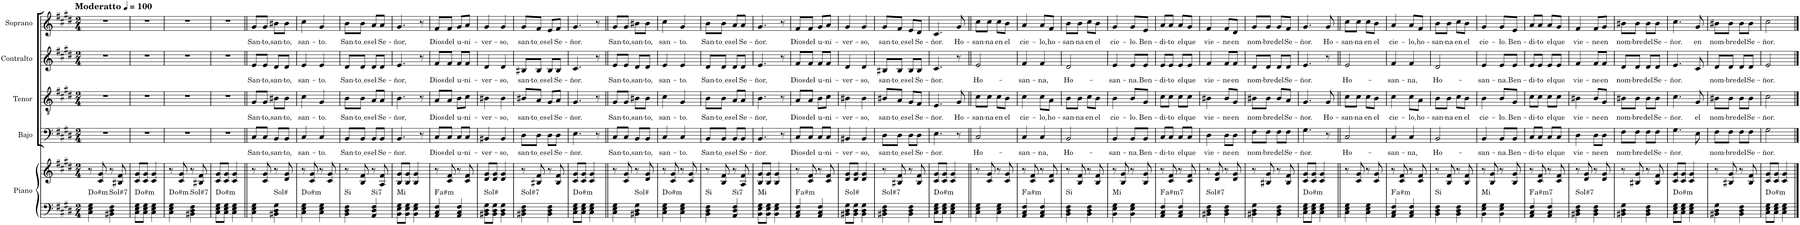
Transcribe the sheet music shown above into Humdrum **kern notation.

**kern	**kern	**harte	**kern	**text	**kern	**text	**kern	**text	**kern	**text
*part5	*part5	*part5	*part4	*part4	*part3	*part3	*part2	*part2	*part1	*part1
*staff6	*staff5	*	*staff4	*staff4	*staff3	*staff3	*staff2	*staff2	*staff1	*staff1
*I"Piano	*	*	*I"Bajo	*	*I"Tenor	*	*I"Contralto	*	*I"Soprano	*
*I'Pno.	*	*	*I'B.	*	*I'T.	*	*I'C.	*	*I'S.	*
*clefF4	*clefG2	*	*clefF4	*	*clefGv2	*	*clefG2	*	*clefG2	*
*k[f#c#g#d#]	*k[f#c#g#d#]	*	*k[f#c#g#d#]	*	*k[f#c#g#d#]	*	*k[f#c#g#d#]	*	*k[f#c#g#d#]	*
*M2/4	*M2/4	*	*M2/4	*	*M2/4	*	*M2/4	*	*M2/4	*
*MM100	*MM100	*	*MM100	*	*MM100	*	*MM100	*	*MM100	*
=1	=1	=1	=1	=1	=1	=1	=1	=1	=1	=1
!	!	!	!	!	!	!	!	!	!LO:TX:a:B:t=Moderatto	!
4C#\ 4E\ 4G#\	8r	D:dim	2r	.	2r	.	2r	.	2r	.
.	8c#/ 8g#/	.	.	.	.	.	.	.	.	.
!	!	!LO:H:kt=Sol#7	!	!	!	!	!	!	!	!
4BB#X\ 4D#\ 4F#\	8r	N	.	.	.	.	.	.	.	.
.	8B#X/ 8f#/	.	.	.	.	.	.	.	.	.
=2	=2	=2	=2	=2	=2	=2	=2	=2	=2	=2
8C#\ 8E\ 8G#\L	8c#/ 8g#/L	D:dim	2r	.	2r	.	2r	.	2r	.
8C#\ 8E\ 8G#\J	8c#/ 8g#/J	.	.	.	.	.	.	.	.	.
4C#\ 4E\ 4G#\	4c#/ 4g#/	.	.	.	.	.	.	.	.	.
=3	=3	=3	=3	=3	=3	=3	=3	=3	=3	=3
4C#\ 4E\ 4G#\	8r	D:dim	2r	.	2r	.	2r	.	2r	.
.	8c#/ 8g#/	.	.	.	.	.	.	.	.	.
!	!	!LO:H:kt=Sol#7	!	!	!	!	!	!	!	!
4BB#X\ 4D#\ 4F#\	8r	N	.	.	.	.	.	.	.	.
.	8B#X/ 8f#/	.	.	.	.	.	.	.	.	.
=4	=4	=4	=4	=4	=4	=4	=4	=4	=4	=4
8C#\ 8E\ 8G#\L	8c#/ 8g#/L	D:dim	2r	.	2r	.	2r	.	2r	.
8C#\ 8E\ 8G#\J	8c#/ 8g#/J	.	.	.	.	.	.	.	.	.
4C#\ 4E\ 4G#\	4c#/ 4g#/	.	.	.	.	.	.	.	.	.
=5||	=5||	=5||	=5||	=5||	=5||	=5||	=5||	=5||	=5||	=5||
!	!	!	!	!LO:LY:b	!	!LO:LY:b	!	!LO:LY:b	!	!LO:LY:b
4C#\ 4E\ 4G#\	8r	.	8C#/L	San-	8G#/L	San-	8e/L	San-	8g#/L	San-
!	!	!	!	!LO:LY:b	!	!LO:LY:b	!	!LO:LY:b	!	!LO:LY:b
.	8c#/ 8g#/	.	8C#/J	-to,	8G#/J	-to,	8e/J	-to,	8g#/J	-to,
!	!	!LO:H:kt=Sol#	!	!LO:LY:b	!	!LO:LY:b	!	!LO:LY:b	!	!LO:LY:b
4BB#X\ 4D#\ 4G#\	8r	N	8BB/L	san-	8B#X\L	san-	8d#/L	san-	8b#X\L	san-
!	!	!	!	!LO:LY:b	!	!LO:LY:b	!	!LO:LY:b	!	!LO:LY:b
.	8d#/ 8g#/	.	8BB/J	-to,	8B#\J	-to,	8d#/J	-to,	8b#\J	-to,
=6	=6	=6	=6	=6	=6	=6	=6	=6	=6	=6
!	!	!	!	!LO:LY:b	!	!LO:LY:b	!	!LO:LY:b	!	!LO:LY:b
4C#\ 4E\ 4G#\	8r	D:dim	4C#/	san-	4c#\	san-	4e/	san-	4cc#\	san-
.	8c#/ 8g#/	.	.	.	.	.	.	.	.	.
!	!	!	!	!LO:LY:b	!	!LO:LY:b	!	!LO:LY:b	!	!LO:LY:b
4C#\ 4E\ 4G#\	8r	.	4C#/	-to.	4G#/	-to.	4e/	-to.	4g#/	-to.
.	8c#/ 8g#/	.	.	.	.	.	.	.	.	.
=7	=7	=7	=7	=7	=7	=7	=7	=7	=7	=7
!	!	!LO:H:kt=Si	!	!LO:LY:b	!	!LO:LY:b	!	!LO:LY:b	!	!LO:LY:b
4BB\ 4D#\ 4F#\	8r	N	8BB/L	San-	8B\L	San-	8d#/L	San-	8b\L	San-
!	!	!	!	!LO:LY:b	!	!LO:LY:b	!	!LO:LY:b	!	!LO:LY:b
.	8B/ 8f#/	.	8BB/J	to es	8B\J	to es	8d#/J	to es	8b\J	to es
!	!	!LO:H:kt=Si7	!	!LO:LY:b	!	!LO:LY:b	!	!LO:LY:b	!	!LO:LY:b
4AA/ 4D#/ 4F#/	8r	N	8BB/L	el	8A/L	el	8d#/L	el	8a/L	el
!	!	!	!	!LO:LY:b	!	!LO:LY:b	!	!LO:LY:b	!	!LO:LY:b
.	8A/ 8f#/	.	8BB/J	Se-	8A/J	Se-	8d#/J	Se-	8a/J	Se-
=8	=8	=8	=8	=8	=8	=8	=8	=8	=8	=8
!	!	!LO:H:kt=Mi	!	!LO:LY:b	!	!LO:LY:b	!	!LO:LY:b	!	!LO:LY:b
8BB\ 8E\ 8G#\L	8B/ 8g#/L	N	4.BB/	-ñor.	4.B\	-ñor,	4.e/	-ñor,	4.g#/	-ñor,
8BB\ 8E\ 8G#\J	8B/ 8g#/J	.	.	.	.	.	.	.	.	.
4BB\ 4E\ 4G#\	4B/ 4g#/	.	.	.	.	.	.	.	.	.
.	.	.	8r	.	8r	.	8r	.	8r	.
=9	=9	=9	=9	=9	=9	=9	=9	=9	=9	=9
!	!	!LO:H:kt=a#m	!	!LO:LY:b	!	!LO:LY:b	!	!LO:LY:b	!	!LO:LY:b
4AA/ 4C#/ 4F#/	8r	.	8C#/L	Dios	8A/L	Dios	8f#/L	Dios	8f#/L	Dios
!	!	!	!	!LO:LY:b	!	!LO:LY:b	!	!LO:LY:b	!	!LO:LY:b
.	8c#/ 8f#/	.	8C#/J	del	8A/J	del	8f#/J	del	8f#/J	del
!	!	!	!	!LO:LY:b	!	!LO:LY:b	!	!LO:LY:b	!	!LO:LY:b
4AA/ 4C#/ 4F#/	8r	.	8C#/L	u-	8B\L	u-	8f#/L	u-	8g#/L	u-
!	!	!	!	!LO:LY:b	!	!LO:LY:b	!	!LO:LY:b	!	!LO:LY:b
.	8c#/ 8f#/	.	8C#/J	-ni-	8c#\J	-ni-	8f#/J	-ni-	8a/J	-ni-
=10	=10	=10	=10	=10	=10	=10	=10	=10	=10	=10
!	!	!LO:H:kt=Sol#	!	!LO:LY:b	!	!LO:LY:b	!	!LO:LY:b	!	!LO:LY:b
8BB#X\ 8D#\ 8G#\L	8d#/ 8g#/L	N	4BB#X/	-ver-	4B#X\	-ver-	4d#/	-ver-	4g#/	-ver-
8BB#\ 8D#\ 8G#\J	8d#/ 8g#/J	.	.	.	.	.	.	.	.	.
!	!	!	!	!LO:LY:b	!	!LO:LY:b	!	!LO:LY:b	!	!LO:LY:b
4BB#\ 4D#\ 4G#\	4d#/ 4g#/	.	4BB#/	-so,	4B#\	-so,	4d#/	-so,	4g#/	-so,
=11	=11	=11	=11	=11	=11	=11	=11	=11	=11	=11
!	!	!LO:H:kt=Sol#7	!	!LO:LY:b	!	!LO:LY:b	!	!LO:LY:b	!	!LO:LY:b
4BB#X\ 4D#\ 4F#\	8r	N	8D#\L	san-	8B#X/L	san-	8B#X/L	san-	8g#/L	san-
!	!	!	!	!LO:LY:b	!	!LO:LY:b	!	!LO:LY:b	!	!LO:LY:b
.	8B#X/ 8f#/	.	8D#\J	to es	8A/J	to es	8B#/J	to es	8f#/J	to es
!	!	!	!	!LO:LY:b	!	!LO:LY:b	!	!LO:LY:b	!	!LO:LY:b
4BB#\ 4D#\ 4F#\	8r	.	8D#\L	el	8G#/L	el	8B#/L	el	8e/L	el
!	!	!	!	!LO:LY:b	!	!LO:LY:b	!	!LO:LY:b	!	!LO:LY:b
.	8B#/ 8f#/	.	8D#\J	Se-	8A/J	Se-	8B#/J	Se-	8f#/J	Se-
=12	=12	=12	=12	=12	=12	=12	=12	=12	=12	=12
!	!	!	!	!LO:LY:b	!	!LO:LY:b	!	!LO:LY:b	!	!LO:LY:b
8C#\ 8E\ 8G#\L	8c#/ 8g#/L	D:dim	4.E\	-ñor.	4.G#/	-ñor.	4.c#/	-ñor.	4.g#/	-ñor.
8C#\ 8E\ 8G#\J	8c#/ 8g#/J	.	.	.	.	.	.	.	.	.
4C#\ 4E\ 4G#\	4c#/ 4g#/	.	.	.	.	.	.	.	.	.
.	.	.	8r	.	8r	.	8r	.	8r	.
=13||	=13||	=13||	=13||	=13||	=13||	=13||	=13||	=13||	=13||	=13||
!	!	!	!	!LO:LY:b	!	!LO:LY:b	!	!LO:LY:b	!	!LO:LY:b
4C#\ 4E\ 4G#\	8r	.	8C#/L	San-	8G#/L	San-	8e/L	San-	8g#/L	San-
!	!	!	!	!LO:LY:b	!	!LO:LY:b	!	!LO:LY:b	!	!LO:LY:b
.	8c#/ 8g#/	.	8C#/J	-to,	8G#/J	-to,	8e/J	-to,	8g#/J	-to,
!	!	!LO:H:kt=Sol#	!	!LO:LY:b	!	!LO:LY:b	!	!LO:LY:b	!	!LO:LY:b
4BB#X\ 4D#\ 4G#\	8r	N	8BB/L	san-	8B#X\L	san-	8d#/L	san-	8b#X\L	san-
!	!	!	!	!LO:LY:b	!	!LO:LY:b	!	!LO:LY:b	!	!LO:LY:b
.	8d#/ 8g#/	.	8BB/J	-to,	8B#\J	-to,	8d#/J	-to,	8b#\J	-to,
=14	=14	=14	=14	=14	=14	=14	=14	=14	=14	=14
!	!	!	!	!LO:LY:b	!	!LO:LY:b	!	!LO:LY:b	!	!LO:LY:b
4C#\ 4E\ 4G#\	8r	D:dim	4C#/	san-	4c#\	san-	4e/	san-	4cc#\	san-
.	8c#/ 8g#/	.	.	.	.	.	.	.	.	.
!	!	!	!	!LO:LY:b	!	!LO:LY:b	!	!LO:LY:b	!	!LO:LY:b
4C#\ 4E\ 4G#\	8r	.	4C#/	-to.	4G#/	-to.	4e/	-to.	4g#/	-to.
.	8c#/ 8g#/	.	.	.	.	.	.	.	.	.
=15	=15	=15	=15	=15	=15	=15	=15	=15	=15	=15
!	!	!LO:H:kt=Si	!	!LO:LY:b	!	!LO:LY:b	!	!LO:LY:b	!	!LO:LY:b
4BB\ 4D#\ 4F#\	8r	N	8BB/L	San-	8B\L	San-	8d#/L	San-	8b\L	San-
!	!	!	!	!LO:LY:b	!	!LO:LY:b	!	!LO:LY:b	!	!LO:LY:b
.	8B/ 8f#/	.	8BB/J	to es	8B\J	to es	8d#/J	to es	8b\J	to es
!	!	!LO:H:kt=Si7	!	!LO:LY:b	!	!LO:LY:b	!	!LO:LY:b	!	!LO:LY:b
4AA/ 4D#/ 4F#/	8r	N	8BB/L	el	8A/L	el	8d#/L	el	8a/L	el
!	!	!	!	!LO:LY:b	!	!LO:LY:b	!	!LO:LY:b	!	!LO:LY:b
.	8A/ 8f#/	.	8BB/J	Se-	8A/J	Se-	8d#/J	Se-	8a/J	Se-
=16	=16	=16	=16	=16	=16	=16	=16	=16	=16	=16
!	!	!LO:H:kt=Mi	!	!LO:LY:b	!	!LO:LY:b	!	!LO:LY:b	!	!LO:LY:b
8BB\ 8E\ 8G#\L	8B/ 8g#/L	N	4.BB/	-ñor.	4.B\	-ñor,	4.e/	-ñor,	4.g#/	-ñor.
8BB\ 8E\ 8G#\J	8B/ 8g#/J	.	.	.	.	.	.	.	.	.
4BB\ 4E\ 4G#\	4B/ 4g#/	.	.	.	.	.	.	.	.	.
.	.	.	8r	.	8r	.	8r	.	8r	.
=17	=17	=17	=17	=17	=17	=17	=17	=17	=17	=17
!	!	!LO:H:kt=a#m	!	!LO:LY:b	!	!LO:LY:b	!	!LO:LY:b	!	!LO:LY:b
4AA/ 4C#/ 4F#/	8r	.	8C#/L	Dios	8A/L	Dios	8f#/L	Dios	8f#/L	Dios
!	!	!	!	!LO:LY:b	!	!LO:LY:b	!	!LO:LY:b	!	!LO:LY:b
.	8c#/ 8f#/	.	8C#/J	del	8A/J	del	8f#/J	del	8f#/J	del
!	!	!	!	!LO:LY:b	!	!LO:LY:b	!	!LO:LY:b	!	!LO:LY:b
4AA/ 4C#/ 4F#/	8r	.	8C#/L	u-	8B\L	u-	8f#/L	u-	8g#/L	u-
!	!	!	!	!LO:LY:b	!	!LO:LY:b	!	!LO:LY:b	!	!LO:LY:b
.	8c#/ 8f#/	.	8C#/J	-ni-	8c#\J	-ni-	8f#/J	-ni-	8a/J	-ni-
=18	=18	=18	=18	=18	=18	=18	=18	=18	=18	=18
!	!	!LO:H:kt=Sol#	!	!LO:LY:b	!	!LO:LY:b	!	!LO:LY:b	!	!LO:LY:b
8BB#X\ 8D#\ 8G#\L	8d#/ 8g#/L	N	4BB#X/	-ver-	4B#X\	-ver-	4d#/	-ver-	4g#/	-ver-
8BB#\ 8D#\ 8G#\J	8d#/ 8g#/J	.	.	.	.	.	.	.	.	.
!	!	!	!	!LO:LY:b	!	!LO:LY:b	!	!LO:LY:b	!	!LO:LY:b
4BB#\ 4D#\ 4G#\	4d#/ 4g#/	.	4BB#/	-so,	4B#\	-so,	4d#/	-so,	4g#/	-so,
=19	=19	=19	=19	=19	=19	=19	=19	=19	=19	=19
!	!	!LO:H:kt=Sol#7	!	!LO:LY:b	!	!LO:LY:b	!	!LO:LY:b	!	!LO:LY:b
4BB#X\ 4D#\ 4F#\	8r	N	8D#\L	san-	8B#X/L	san-	8B#X/L	san-	8g#/L	san-
!	!	!	!	!LO:LY:b	!	!LO:LY:b	!	!LO:LY:b	!	!LO:LY:b
.	8B#X/ 8f#/	.	8D#\J	to es	8A/J	to es	8B#/J	to es	8f#/J	to es
!	!	!	!	!LO:LY:b	!	!LO:LY:b	!	!LO:LY:b	!	!LO:LY:b
4BB#\ 4D#\ 4F#\	8r	.	8D#\L	el	8G#/L	el	8B#/L	el	8e/L	el
!	!	!	!	!LO:LY:b	!	!LO:LY:b	!	!LO:LY:b	!	!LO:LY:b
.	8B#/ 8f#/	.	8D#\J	Se-	8F#/J	Se-	8B#/J	Se-	8d#/J	Se-
=20	=20	=20	=20	=20	=20	=20	=20	=20	=20	=20
!	!	!	!	!LO:LY:b	!	!LO:LY:b	!	!LO:LY:b	!	!LO:LY:b
8C#\ 8E\ 8G#\L	8c#/ 8g#/L	D:dim	4.E\	-ñor.	4.E/	-ñor.	4.c#/	-ñor.	4.c#/	-ñor.
8C#\ 8E\ 8G#\J	8c#/ 8g#/J	.	.	.	.	.	.	.	.	.
4C#\ 4E\ 4G#\	4c#/ 4g#/	.	.	.	.	.	.	.	.	.
!	!	!	!	!	!	!LO:LY:b	!	!	!	!LO:LY:b
.	.	.	8r	.	8G#/	Ho-	8r	.	8g#/	Ho-
=21||	=21||	=21||	=21||	=21||	=21||	=21||	=21||	=21||	=21||	=21||
!	!	!	!	!LO:LY:b	!	!LO:LY:b	!	!LO:LY:b	!	!LO:LY:b
4C#\ 4E\ 4G#\	8r	.	2C#/	Ho-	8c#\L	-san-	2e/	Ho-	8cc#\L	-san-
!	!	!	!	!	!	!LO:LY:b	!	!	!	!LO:LY:b
.	8c#/ 8g#/	.	.	.	8c#\J	-na	.	.	8cc#\J	-na
!	!	!	!	!	!	!LO:LY:b	!	!	!	!LO:LY:b
4C#\ 4E\ 4G#\	8r	.	.	.	8c#\L	en	.	.	8cc#\L	en
!	!	!	!	!	!	!LO:LY:b	!	!	!	!LO:LY:b
.	8c#/ 8g#/	.	.	.	8B\J	el	.	.	8b\J	el
=22	=22	=22	=22	=22	=22	=22	=22	=22	=22	=22
!	!	!LO:H:kt=a#m	!	!LO:LY:b	!	!LO:LY:b	!	!LO:LY:b	!	!LO:LY:b
4AA/ 4C#/ 4F#/	8r	.	4C#/	-san-	4c#\	cie-	4f#/	-san-	4a/	cie-
.	8c#/ 8f#/	.	.	.	.	.	.	.	.	.
!	!	!	!	!LO:LY:b	!	!LO:LY:b	!	!LO:LY:b	!	!LO:LY:b
4AA/ 4C#/ 4F#/	8r	.	4C#/	-na,	8c#\L	-lo,	4f#/	-na,	8a/L	-lo,
!	!	!	!	!	!	!LO:LY:b	!	!	!	!LO:LY:b
.	8c#/ 8f#/	.	.	.	8A\J	ho-	.	.	8f#/J	ho-
=23	=23	=23	=23	=23	=23	=23	=23	=23	=23	=23
!	!	!LO:H:kt=Si	!	!LO:LY:b	!	!LO:LY:b	!	!LO:LY:b	!	!LO:LY:b
4BB\ 4D#\ 4F#\	8r	N	2BB/	Ho-	8B\L	-san-	2d#/	Ho-	8b\L	-san-
!	!	!	!	!	!	!LO:LY:b	!	!	!	!LO:LY:b
.	8B/ 8f#/	.	.	.	8B\J	-na	.	.	8b\J	-na
!	!	!	!	!	!	!LO:LY:b	!	!	!	!LO:LY:b
4BB\ 4D#\ 4F#\	8r	.	.	.	8c#\L	en	.	.	8cc#\L	en
!	!	!	!	!	!	!LO:LY:b	!	!	!	!LO:LY:b
.	8B/ 8f#/	.	.	.	8B\J	el	.	.	8b\J	el
=24	=24	=24	=24	=24	=24	=24	=24	=24	=24	=24
!	!	!LO:H:kt=Mi	!	!LO:LY:b	!	!LO:LY:b	!	!LO:LY:b	!	!LO:LY:b
4BB\ 4E\ 4G#\	8r	N	4BB/	-san-	4B\	cie-	4e/	-san-	4g#/	cie-
.	8B/ 8g#/	.	.	.	.	.	.	.	.	.
!	!	!	!	!LO:LY:b	!	!LO:LY:b	!	!LO:LY:b	!	!LO:LY:b
4BB\ 4E\ 4G#\	8r	.	8BB/L	-na.	8B/L	-lo.	8e/L	-na.	8g#/L	-lo.
!	!	!	!	!LO:LY:b	!	!LO:LY:b	!	!LO:LY:b	!	!LO:LY:b
.	8B/ 8g#/	.	8BB/J	Ben-	8G#/J	Ben-	8e/J	Ben-	8e/J	Ben-
=25	=25	=25	=25	=25	=25	=25	=25	=25	=25	=25
!	!	!LO:H:kt=a#m	!	!LO:LY:b	!	!LO:LY:b	!	!LO:LY:b	!	!LO:LY:b
4AA/ 4C#/ 4F#/	8r	.	8C#/L	-di-	8c#\L	-di-	8e/L	-di-	8a/L	-di-
!	!	!	!	!LO:LY:b	!	!LO:LY:b	!	!LO:LY:b	!	!LO:LY:b
.	8c#/ 8f#/	.	8C#/J	-to	8c#\J	-to	8e/J	-to	8a/J	-to
!	!	!	!	!LO:LY:b	!	!LO:LY:b	!	!LO:LY:b	!	!LO:LY:b
4AA/ 4C#/ 4F#/	8r	.	8C#/L	el	8c#\L	el	8e/L	el	8a/L	el
!	!	!	!	!LO:LY:b	!	!LO:LY:b	!	!LO:LY:b	!	!LO:LY:b
.	8c#/ 8f#/	.	8C#/J	que	8c#\J	que	8e/J	que	8g#/J	que
=26	=26	=26	=26	=26	=26	=26	=26	=26	=26	=26
!	!	!LO:H:kt=Sol#7	!	!LO:LY:b	!	!LO:LY:b	!	!LO:LY:b	!	!LO:LY:b
4BB#X\ 4D#\ 4F#\	8r	N	4D#\	vie-	4B#X\	vie-	4f#/	vie-	4f#/	vie-
.	8d#/ 8g#/	.	.	.	.	.	.	.	.	.
!	!	!	!	!LO:LY:b	!	!LO:LY:b	!	!LO:LY:b	!	!LO:LY:b
4BB#\ 4D#\ 4F#\	8r	.	8D#\L	-ne	8B#/L	-ne	8f#/L	-ne	8f#/L	-ne
!	!	!	!	!LO:LY:b	!	!LO:LY:b	!	!LO:LY:b	!	!LO:LY:b
.	8d#/ 8g#/	.	8D#\J	en	8G#/J	en	8f#/J	en	8d#/J	en
=27	=27	=27	=27	=27	=27	=27	=27	=27	=27	=27
!	!	!	!	!LO:LY:b	!	!LO:LY:b	!	!LO:LY:b	!	!LO:LY:b
4BB#X\ 4D#\ 4G#\	8r	.	8F#\L	nom-	8B#X\L	nom-	8d#/L	nom-	8g#/L	nom-
!	!	!	!	!LO:LY:b	!	!LO:LY:b	!	!LO:LY:b	!	!LO:LY:b
.	8B#X/ 8g#/	.	8F#\J	-bre	8B#\J	-bre	8d#/J	-bre	8g#/J	-bre
!	!	!	!	!LO:LY:b	!	!LO:LY:b	!	!LO:LY:b	!	!LO:LY:b
4BB#\ 4D#\ 4F#\	8r	.	8F#\L	del	8B#/L	del	8d#/L	del	8g#/L	del
!	!	!	!	!LO:LY:b	!	!LO:LY:b	!	!LO:LY:b	!	!LO:LY:b
.	8B#/ 8f#/	.	8F#\J	Se-	8A/J	Se-	8d#/J	Se-	8f#/J	Se-
=28	=28	=28	=28	=28	=28	=28	=28	=28	=28	=28
!	!	!	!	!LO:LY:b	!	!LO:LY:b	!	!LO:LY:b	!	!LO:LY:b
8C#\ 8E\ 8G#\L	8c#/ 8g#/L	D:dim	4.G#\	-ñor.	4.G#/	-ñor.	4.e/	-ñor.	4.g#/	-ñor.
8C#\ 8E\ 8G#\J	8c#/ 8g#/J	.	.	.	.	.	.	.	.	.
4C#\ 4E\ 4G#\	4c#/ 4g#/	.	.	.	.	.	.	.	.	.
!	!	!	!	!	!	!LO:LY:b	!	!	!	!LO:LY:b
.	.	.	8r	.	8G#/	Ho-	8r	.	8g#/	Ho-
=29||	=29||	=29||	=29||	=29||	=29||	=29||	=29||	=29||	=29||	=29||
!	!	!	!	!LO:LY:b	!	!LO:LY:b	!	!LO:LY:b	!	!LO:LY:b
4C#\ 4E\ 4G#\	8r	.	2C#/	Ho-	8c#\L	-san-	2e/	Ho-	8cc#\L	-san-
!	!	!	!	!	!	!LO:LY:b	!	!	!	!LO:LY:b
.	8c#/ 8g#/	.	.	.	8c#\J	-na	.	.	8cc#\J	-na
!	!	!	!	!	!	!LO:LY:b	!	!	!	!LO:LY:b
4C#\ 4E\ 4G#\	8r	.	.	.	8c#\L	en	.	.	8cc#\L	en
!	!	!	!	!	!	!LO:LY:b	!	!	!	!LO:LY:b
.	8c#/ 8g#/	.	.	.	8B\J	el	.	.	8b\J	el
=30	=30	=30	=30	=30	=30	=30	=30	=30	=30	=30
!	!	!LO:H:kt=a#m	!	!LO:LY:b	!	!LO:LY:b	!	!LO:LY:b	!	!LO:LY:b
4AA/ 4C#/ 4F#/	8r	.	4C#/	-san-	4c#\	cie-	4f#/	-san-	4a/	cie-
.	8c#/ 8f#/	.	.	.	.	.	.	.	.	.
!	!	!	!	!LO:LY:b	!	!LO:LY:b	!	!LO:LY:b	!	!LO:LY:b
4AA/ 4C#/ 4F#/	8r	.	4C#/	-na,	8c#\L	-lo,	4f#/	-na,	8a/L	-lo,
!	!	!	!	!	!	!LO:LY:b	!	!	!	!LO:LY:b
.	8c#/ 8f#/	.	.	.	8A\J	ho-	.	.	8f#/J	ho-
=31	=31	=31	=31	=31	=31	=31	=31	=31	=31	=31
!	!	!LO:H:kt=Si	!	!LO:LY:b	!	!LO:LY:b	!	!LO:LY:b	!	!LO:LY:b
4BB\ 4D#\ 4F#\	8r	N	2BB/	Ho-	8B\L	-san-	2d#/	Ho-	8b\L	-san-
!	!	!	!	!	!	!LO:LY:b	!	!	!	!LO:LY:b
.	8B/ 8f#/	.	.	.	8B\J	-na	.	.	8b\J	-na
!	!	!	!	!	!	!LO:LY:b	!	!	!	!LO:LY:b
4BB\ 4D#\ 4F#\	8r	.	.	.	8c#\L	en	.	.	8cc#\L	en
!	!	!	!	!	!	!LO:LY:b	!	!	!	!LO:LY:b
.	8B/ 8f#/	.	.	.	8B\J	el	.	.	8b\J	el
=32	=32	=32	=32	=32	=32	=32	=32	=32	=32	=32
!	!	!LO:H:kt=Mi	!	!LO:LY:b	!	!LO:LY:b	!	!LO:LY:b	!	!LO:LY:b
4BB\ 4E\ 4G#\	8r	N	4BB/	-san-	4B\	cie-	4e/	-san-	4g#/	cie-
.	8B/ 8g#/	.	.	.	.	.	.	.	.	.
!	!	!	!	!LO:LY:b	!	!LO:LY:b	!	!LO:LY:b	!	!LO:LY:b
4BB\ 4E\ 4G#\	8r	.	8BB/L	-na.	8B/L	-lo.	8e/L	-na.	8g#/L	-lo.
!	!	!	!	!LO:LY:b	!	!LO:LY:b	!	!LO:LY:b	!	!LO:LY:b
.	8B/ 8g#/	.	8BB/J	Ben-	8G#/J	Ben-	8e/J	Ben-	8e/J	Ben-
=33	=33	=33	=33	=33	=33	=33	=33	=33	=33	=33
!	!	!LO:H:kt=a#m	!	!LO:LY:b	!	!LO:LY:b	!	!LO:LY:b	!	!LO:LY:b
4AA/ 4C#/ 4F#/	8r	.	8C#/L	-di-	8c#\L	-di-	8e/L	-di-	8a/L	-di-
!	!	!	!	!LO:LY:b	!	!LO:LY:b	!	!LO:LY:b	!	!LO:LY:b
.	8c#/ 8f#/	.	8C#/J	-to	8c#\J	-to	8e/J	-to	8a/J	-to
!	!	!	!	!LO:LY:b	!	!LO:LY:b	!	!LO:LY:b	!	!LO:LY:b
4AA/ 4C#/ 4F#/	8r	.	8C#/L	el	8c#\L	el	8e/L	el	8a/L	el
!	!	!	!	!LO:LY:b	!	!LO:LY:b	!	!LO:LY:b	!	!LO:LY:b
.	8c#/ 8f#/	.	8C#/J	que	8c#\J	que	8e/J	que	8g#/J	que
=34	=34	=34	=34	=34	=34	=34	=34	=34	=34	=34
!	!	!LO:H:kt=Sol#7	!	!LO:LY:b	!	!LO:LY:b	!	!LO:LY:b	!	!LO:LY:b
4BB#X\ 4D#\ 4F#\	8r	N	4D#\	vie-	4B#X\	vie-	4f#/	vie-	4f#/	vie-
.	8d#/ 8g#/	.	.	.	.	.	.	.	.	.
!	!	!	!	!LO:LY:b	!	!LO:LY:b	!	!LO:LY:b	!	!LO:LY:b
4BB#\ 4D#\ 4F#\	8r	.	8D#\L	-ne	8B#/L	-ne	8f#/L	-ne	8f#/L	-ne
!	!	!	!	!LO:LY:b	!	!LO:LY:b	!	!LO:LY:b	!	!LO:LY:b
.	8d#/ 8g#/	.	8D#\J	en	8G#/J	en	8f#/J	en	8g#/J	en
=35	=35	=35	=35	=35	=35	=35	=35	=35	=35	=35
!	!	!	!	!LO:LY:b	!	!LO:LY:b	!	!LO:LY:b	!	!LO:LY:b
4BB#X\ 4D#\ 4G#\	8r	.	8F#\L	nom-	8B#X\L	nom-	8d#/L	nom-	8b#X\L	nom-
!	!	!	!	!LO:LY:b	!	!LO:LY:b	!	!LO:LY:b	!	!LO:LY:b
.	8B#X/ 8g#/	.	8F#\J	-bre	8B#\J	-bre	8d#/J	-bre	8b#\J	-bre
!	!	!	!	!LO:LY:b	!	!LO:LY:b	!	!LO:LY:b	!	!LO:LY:b
4BB#\ 4D#\ 4F#\	8r	.	8F#\L	del	8B#\L	del	8d#/L	del	8b#\L	del
!	!	!	!	!LO:LY:b	!	!LO:LY:b	!	!LO:LY:b	!	!LO:LY:b
.	8B#/ 8f#/	.	8F#\J	Se-	8B#\J	Se-	8d#/J	Se-	8b#\J	Se-
=36	=36	=36	=36	=36	=36	=36	=36	=36	=36	=36
!	!	!	!	!LO:LY:b	!	!LO:LY:b	!	!LO:LY:b	!	!LO:LY:b
8C#\ 8E\ 8G#\L	8c#/ 8g#/L	D:dim	4.G#\	-ñor.	4.c#\	-ñor.	4.e/	-ñor.	4.cc#\	-ñor.
8C#\ 8E\ 8G#\J	8c#/ 8g#/J	.	.	.	.	.	.	.	.	.
4C#\ 4E\ 4G#\	4c#/ 4g#/	.	.	.	.	.	.	.	.	.
!	!	!	!	!	!	!LO:LY:b	!	!	!	!LO:LY:b
.	.	.	8E\	.	8G#/	el	8c#/	.	8g#/	en
=37	=37	=37	=37	=37	=37	=37	=37	=37	=37	=37
!	!	!	!	!LO:LY:b	!	!LO:LY:b	!	!LO:LY:b	!	!LO:LY:b
4BB#X\ 4D#\ 4G#\	8r	.	8F#\L	nom-	8B#X\L	nom-	8d#/L	nom-	8b#X\L	nom-
!	!	!	!	!LO:LY:b	!	!LO:LY:b	!	!LO:LY:b	!	!LO:LY:b
.	8B#X/ 8g#/	.	8F#\J	-bre	8B#\J	-bre	8d#/J	-bre	8b#\J	-bre
!	!	!	!	!LO:LY:b	!	!LO:LY:b	!	!LO:LY:b	!	!LO:LY:b
4BB#\ 4D#\ 4F#\	8r	.	8F#\L	del	8B#\L	del	8d#/L	del	8b#\L	del
!	!	!	!	!LO:LY:b	!	!LO:LY:b	!	!LO:LY:b	!	!LO:LY:b
.	8B#/ 8f#/	.	8F#\J	Se-	8B#\J	Se-	8d#/J	Se-	8b#\J	Se-
=38	=38	=38	=38	=38	=38	=38	=38	=38	=38	=38
!	!	!	!	!LO:LY:b	!	!LO:LY:b	!	!LO:LY:b	!	!LO:LY:b
8C#\ 8E\ 8G#\L	8c#/ 8g#/L	D:dim	2G#\	-ñor.	2c#\	-ñor.	2e/	-ñor.	2cc#\	-ñor.
8C#\ 8E\ 8G#\J	8c#/ 8g#/J	.	.	.	.	.	.	.	.	.
4C#\ 4E\ 4G#\	4c#/ 4g#/	.	.	.	.	.	.	.	.	.
==	==	==	==	==	==	==	==	==	==	==
*-	*-	*-	*-	*-	*-	*-	*-	*-	*-	*-
